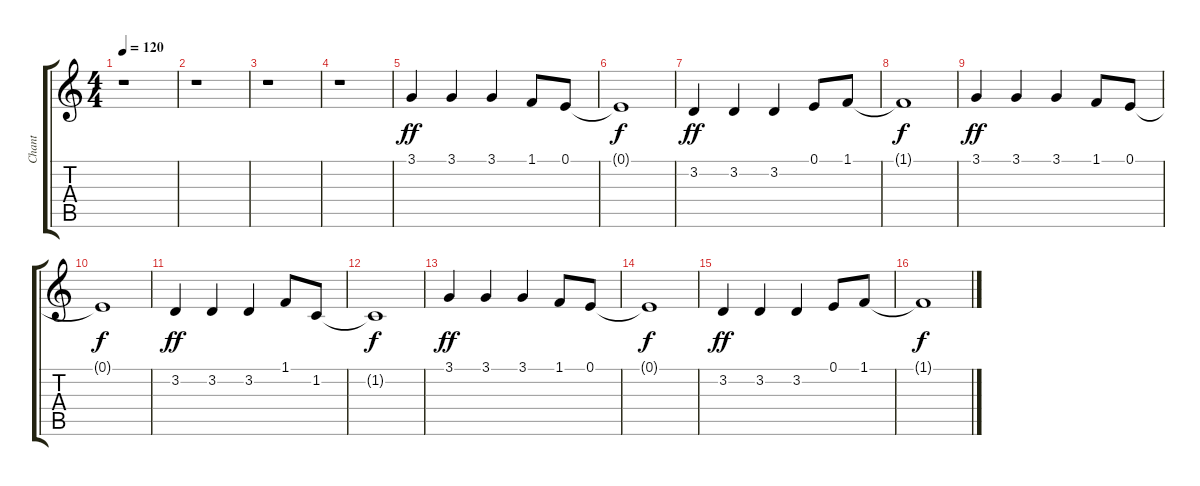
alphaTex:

\track ("Chant" "Chant") {instrument lead2sawtooth}
\staff {score tabs}
\tuning (E4 B3 G3 D3 A2 E2) {hide}
\ts (4 4)
\tempo 120
\clef g2
\ks c
r.1{dy f} |
r.1 |
r.1 |
r.1 |
3.1.4{dy ff} 3.1.4 3.1.4 1.1.8 0.1.8 |
0.1{t}.1{dy f} |
3.2.4{dy ff} 3.2.4 3.2.4 0.1.8 1.1.8 |
1.1{t}.1{dy f} |
3.1.4{dy ff} 3.1.4 3.1.4 1.1.8 0.1.8 |
0.1{t}.1{dy f} |
3.2.4{dy ff} 3.2.4 3.2.4 1.1.8 1.2.8 |
1.2{t}.1{dy f} |
3.1.4{dy ff} 3.1.4 3.1.4 1.1.8 0.1.8 |
0.1{t}.1{dy f} |
3.2.4{dy ff volume 0} 3.2.4 3.2.4 0.1.8 1.1.8 |
1.1{t}.1{dy f}
